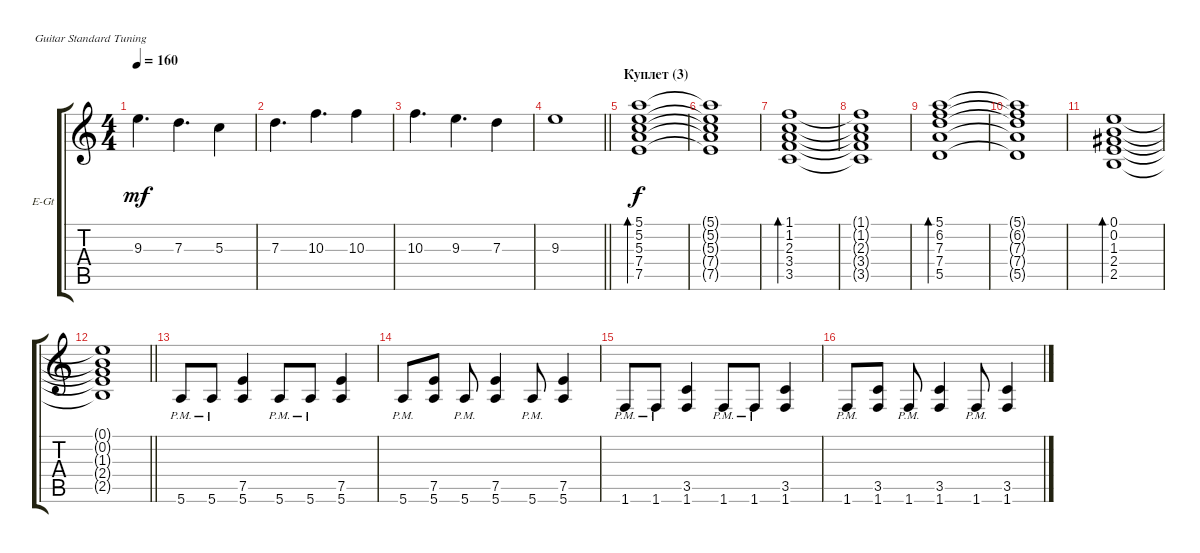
\bracketExtendMode groupsimilarinstruments
\firstSystemTrackNameOrientation horizontal
\otherSystemsTrackNameOrientation horizontal
\track ("Guitar(2)" "E-Gt") {instrument overdrivenguitar}
\staff {score tabs}
\tuning (E4 B3 G3 D3 A2 E2)
\ts (4 4)
\tempo 160
\clef g2
\ks c
9.3.4{d dy mf} 7.3.4{d} 5.3.4 |
7.3.4{d} 10.3.4{d} 10.3.4 |
10.3.4{d} 9.3.4{d} 7.3.4 |
\barLineRight lightlight
9.3.1 |
\section ("" "Куплет (3)")
(5.1 5.2 5.3 7.4 7.5).1{bd 240 dy f} |
(5.1{t} 5.2{t} 5.3{t} 7.4{t} 7.5{t}).1 |
(1.1 1.2 2.3 3.4 3.5).1{bd 240} |
(1.1{t} 1.2{t} 2.3{t} 3.4{t} 3.5{t}).1 |
(5.1 6.2 7.3 7.4 5.5).1{bd 240} |
(5.1{t} 6.2{t} 7.3{t} 7.4{t} 5.5{t}).1 |
(0.1 0.2 1.3 2.4 2.5).1{bd 240} |
\barLineRight lightlight
(0.1{t} 0.2{t} 1.3{t} 2.4{t} 2.5{t}).1 |
\section ("" " ")
5.6{pm}.8 5.6{pm}.8 (7.5 5.6).4 5.6{pm}.8 5.6{pm}.8 (7.5 5.6).4 |
5.6{pm}.8 (7.5 5.6).8 5.6{pm}.8 (7.5 5.6).4 5.6{pm}.8 (7.5 5.6).4 |
1.6{pm}.8 1.6{pm}.8 (3.5 1.6).4 1.6{pm}.8 1.6{pm}.8 (3.5 1.6).4 |
1.6{pm}.8 (3.5 1.6).8 1.6{pm}.8 (3.5 1.6).4 1.6{pm}.8 (3.5 1.6).4
